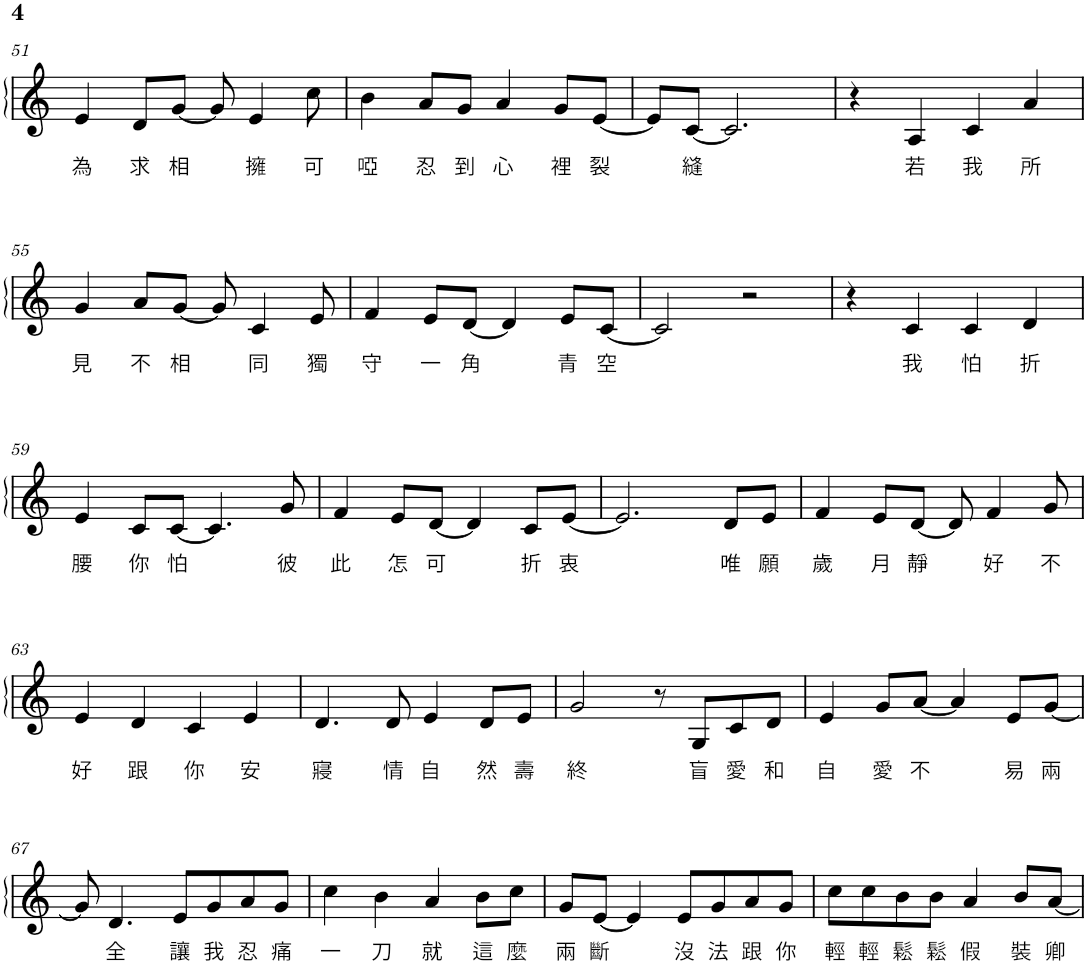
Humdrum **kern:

**kern	**text
*part1	*part1
*staff1	*staff1
*I"Piano	*
*I'Pno	*
!!LO:PB:g=z
*clefG2	*
*k[]	*
*M4/4	*
=51	=51
!	!LO:LY:b
4e/	為
!	!LO:LY:b
8d/L	求
!	!LO:LY:b
[<8g/J	相
8g/]	.
!	!LO:LY:b
4e/	擁
!	!LO:LY:b
8cc\	可
=52	=52
!	!LO:LY:b
4b\	啞
!	!LO:LY:b
8a/L	忍
!	!LO:LY:b
8g/J	到
!	!LO:LY:b
4a/	心
!	!LO:LY:b
8g/L	裡
!	!LO:LY:b
[<8e/J	裂
=53	=53
8e/L]	.
!	!LO:LY:b
[8c/J	縫
2.c/]	.
=54	=54
4r	.
!	!LO:LY:b
4A/	若
!	!LO:LY:b
4c/	我
!	!LO:LY:b
4a/	所
!!LO:LB:g=z
=55	=55
!	!LO:LY:b
4g/	見
!	!LO:LY:b
8a/L	不
!	!LO:LY:b
[<8g/J	相
8g/]	.
!	!LO:LY:b
4c/	同
!	!LO:LY:b
8e/	獨
=56	=56
!	!LO:LY:b
4f/	守
!	!LO:LY:b
8e/L	一
!	!LO:LY:b
[<8d/J	角
4d/]	.
!	!LO:LY:b
8e/L	青
!	!LO:LY:b
[<8c/J	空
=57	=57
2c/]	.
2r	.
=58	=58
4r	.
!	!LO:LY:b
4c/	我
!	!LO:LY:b
4c/	怕
!	!LO:LY:b
4d/	折
!!LO:LB:g=z
=59	=59
!	!LO:LY:b
4e/	腰
!	!LO:LY:b
8c/L	你
!	!LO:LY:b
[<8c/J	怕
4.c/]	.
!	!LO:LY:b
8g/	彼
=60	=60
!	!LO:LY:b
4f/	此
!	!LO:LY:b
8e/L	怎
!	!LO:LY:b
[<8d/J	可
4d/]	.
!	!LO:LY:b
8c/L	折
!	!LO:LY:b
[<8e/J	衷
=61	=61
2.e/]	.
!	!LO:LY:b
8d/L	唯
!	!LO:LY:b
8e/J	願
=62	=62
!	!LO:LY:b
4f/	歲
!	!LO:LY:b
8e/L	月
!	!LO:LY:b
[<8d/J	靜
8d/]	.
!	!LO:LY:b
4f/	好
!	!LO:LY:b
8g/	不
!!LO:LB:g=z
=63	=63
!	!LO:LY:b
4e/	好
!	!LO:LY:b
4d/	跟
!	!LO:LY:b
4c/	你
!	!LO:LY:b
4e/	安
=64	=64
!	!LO:LY:b
4.d/	寢
!	!LO:LY:b
8d/	情
!	!LO:LY:b
4e/	自
!	!LO:LY:b
8d/L	然
!	!LO:LY:b
8e/J	壽
=65	=65
!	!LO:LY:b
2g/	終
8r	.
!	!LO:LY:b
8G/L	盲
!	!LO:LY:b
8c/	愛
!	!LO:LY:b
8d/J	和
=66	=66
!	!LO:LY:b
4e/	自
!	!LO:LY:b
8g/L	愛
!	!LO:LY:b
[<8a/J	不
4a/]	.
!	!LO:LY:b
8e/L	易
!	!LO:LY:b
[8g/J	兩
!!LO:LB:g=z
=67	=67
8g/]	.
!	!LO:LY:b
4.d/	全
!	!LO:LY:b
8e/L	讓
!	!LO:LY:b
8g/	我
!	!LO:LY:b
8a/	忍
!	!LO:LY:b
8g/J	痛
=68	=68
!	!LO:LY:b
4cc\	一
!	!LO:LY:b
4b\	刀
!	!LO:LY:b
4a/	就
!	!LO:LY:b
8b\L	這
!	!LO:LY:b
8cc\J	麼
=69	=69
!	!LO:LY:b
8g/L	兩
!	!LO:LY:b
[<8e/J	斷
4e/]	.
!	!LO:LY:b
8e/L	沒
!	!LO:LY:b
8g/	法
!	!LO:LY:b
8a/	跟
!	!LO:LY:b
8g/J	你
=70	=70
!	!LO:LY:b
8cc\L	輕
!	!LO:LY:b
8cc\	輕
!	!LO:LY:b
8b\	鬆
!	!LO:LY:b
8b\J	鬆
!	!LO:LY:b
4a/	假
!	!LO:LY:b
8b/L	裝
!	!LO:LY:b
[8a/J	卿
=	=
*-	*-
